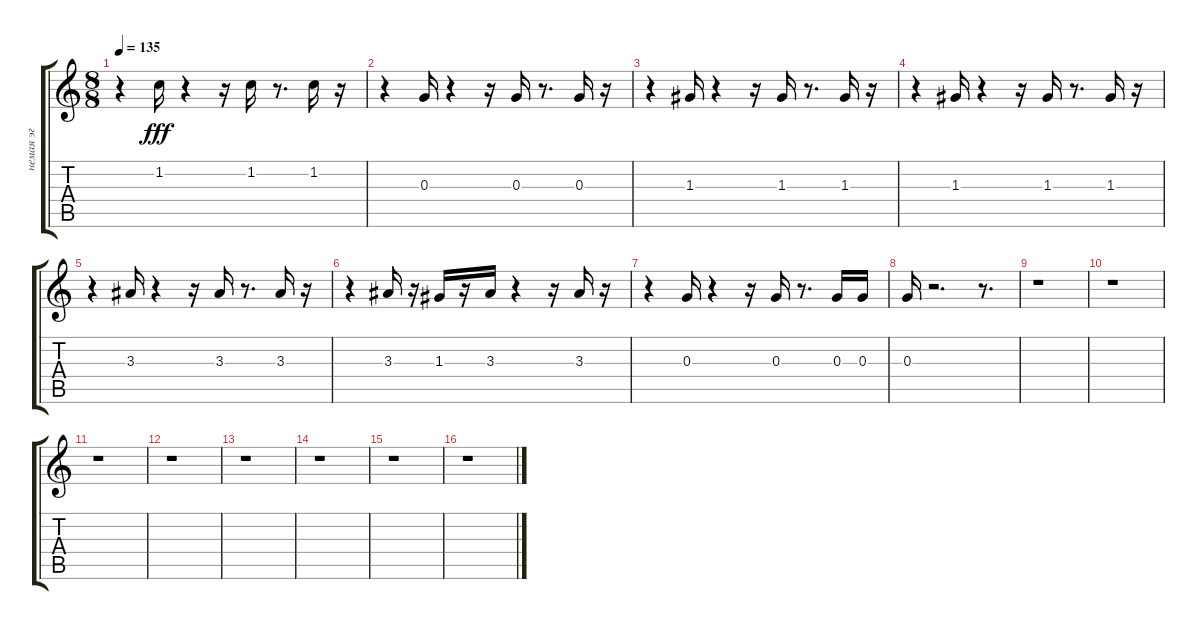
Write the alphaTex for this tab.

\track ("немая эг" "немая эг") {instrument electricguitarclean}
\staff {score tabs}
\tuning (E4 B3 G3 D3 A2 E2) {hide}
\ts (8 8)
\tempo 135
\clef g2
\ks c
r.4{dy fff} 1.2.16 r.4 r.16 1.2.16 r.8{d} 1.2.16 r.16 |
r.4 0.3.16 r.4 r.16 0.3.16 r.8{d} 0.3.16 r.16 |
r.4 1.3.16 r.4 r.16 1.3.16 r.8{d} 1.3.16 r.16 |
r.4 1.3.16 r.4 r.16 1.3.16 r.8{d} 1.3.16 r.16 |
r.4 3.3.16 r.4 r.16 3.3.16 r.8{d} 3.3.16 r.16 |
r.4 3.3.16 r.16 1.3.16 r.16 3.3.16 r.4 r.16 3.3.16 r.16 |
r.4 0.3.16 r.4 r.16 0.3.16 r.8{d} 0.3.16 0.3.16 |
0.3.16 r.2{d} r.8{d} |
r.1 |
r.1 |
r.1 |
r.1 |
r.1 |
r.1 |
r.1 |
r.1
